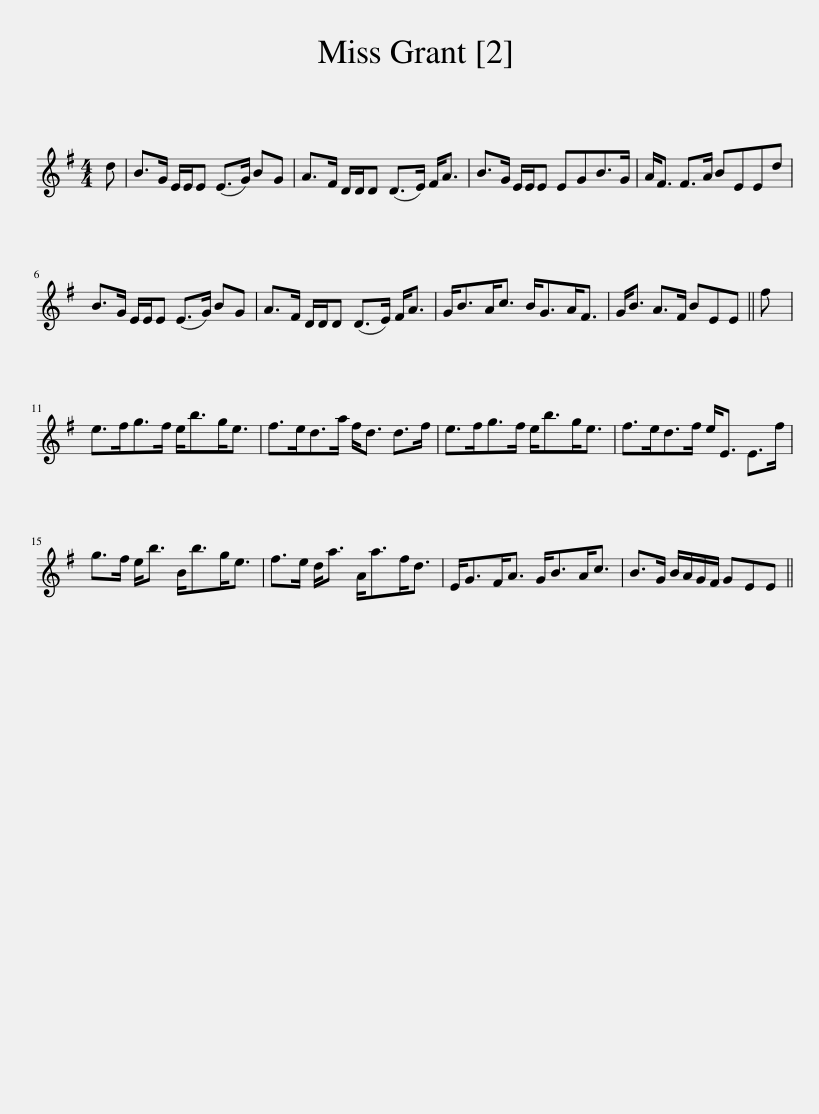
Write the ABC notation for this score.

X:1
L:1/8
M:4/4
I:linebreak $
K:Emin
V:1 treble
V:1
 d | B>G E/E/E (E>G) BG | A>F D/D/D (D>E) F<A | B>G E/E/E EGB>G | A<F F>A BEEd |$ %5
 B>G E/E/E (E>G) BG | A>F D/D/D (D>E) F<A | G<BA<c B<GA<F | G<B A>F BEE || f |$ %10
 e>fg>f e<bg<e | f>ed>a f<d d>f | e>fg>f e<bg<e | f>ed>f e<E E>f |$ g>f e<b B<bg<e | %15
 f>e d<a A<af<d | E<GF<A G<BA<c | B>G B/A/G/F/ GEE || %18
